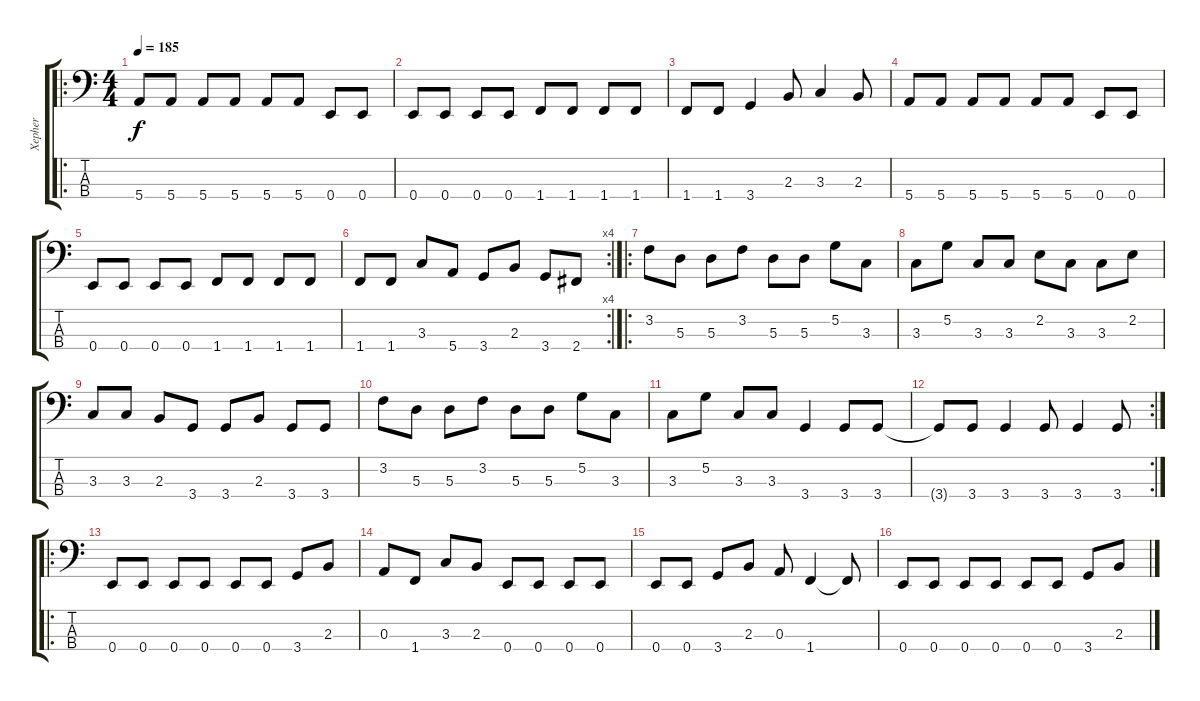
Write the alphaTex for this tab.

\track ("Xepher" "Xepher") {instrument electricbassfinger}
\staff {score tabs}
\tuning (G2 D2 A1 E1) {hide}
\ro
\ts (4 4)
\tempo 185
\clef f4
\ks c
5.4.8{dy f} 5.4.8 5.4.8 5.4.8 5.4.8 5.4.8 0.4.8 0.4.8 |
0.4.8 0.4.8 0.4.8 0.4.8 1.4.8 1.4.8 1.4.8 1.4.8 |
1.4.8 1.4.8 3.4.4 2.3.8 3.3.4 2.3.8 |
5.4.8 5.4.8 5.4.8 5.4.8 5.4.8 5.4.8 0.4.8 0.4.8 |
0.4.8 0.4.8 0.4.8 0.4.8 1.4.8 1.4.8 1.4.8 1.4.8 |
\rc 4
1.4.8 1.4.8 3.3.8 5.4.8 3.4.8 2.3.8 3.4.8 2.4.8 |
\ro
3.2.8 5.3.8 5.3.8 3.2.8 5.3.8 5.3.8 5.2.8 3.3.8 |
3.3.8 5.2.8 3.3.8 3.3.8 2.2.8 3.3.8 3.3.8 2.2.8 |
3.3.8 3.3.8 2.3.8 3.4.8 3.4.8 2.3.8 3.4.8 3.4.8 |
3.2.8 5.3.8 5.3.8 3.2.8 5.3.8 5.3.8 5.2.8 3.3.8 |
3.3.8 5.2.8 3.3.8 3.3.8 3.4.4 3.4.8 3.4.8 |
\rc 2
3.4{t}.8 3.4.8 3.4.4 3.4.8 3.4.4 3.4.8 |
\ro
0.4.8 0.4.8 0.4.8 0.4.8 0.4.8 0.4.8 3.4.8 2.3.8 |
0.3.8 1.4.8 3.3.8 2.3.8 0.4.8 0.4.8 0.4.8 0.4.8 |
0.4.8 0.4.8 3.4.8 2.3.8 0.3.8 1.4.4 1.4{t}.8 |
0.4.8 0.4.8 0.4.8 0.4.8 0.4.8 0.4.8 3.4.8 2.3.8
